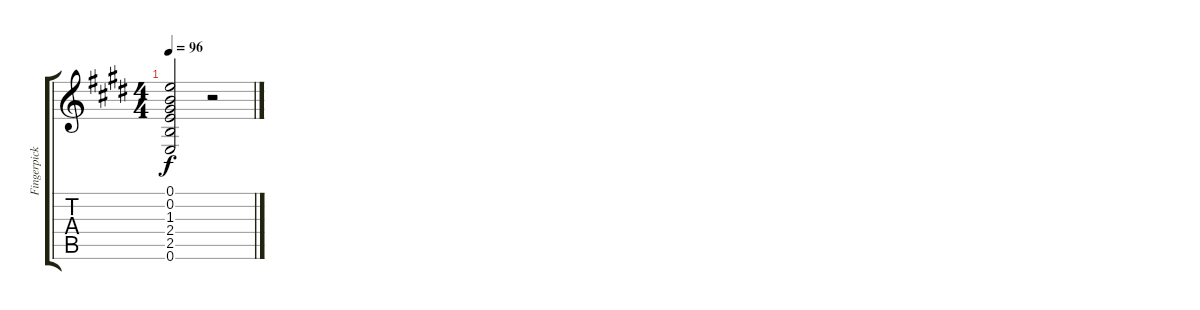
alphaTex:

\track ("Fingerpicking Guitar" "Fingerpick") {instrument acousticguitarsteel}
\staff {score tabs}
\tuning (E4 B3 G3 D3 A2 E2) {hide}
\ts (4 4)
\tempo 96
\clef g2
\ks e
(0.1 0.2 1.3 2.4 2.5 0.6).2{dy f} r.2
